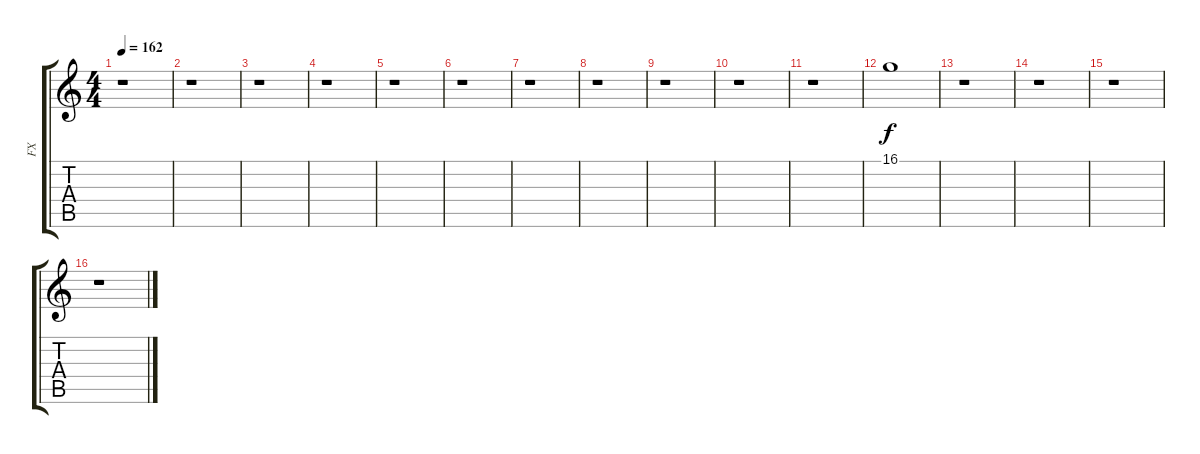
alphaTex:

\track ("FX" "FX") {instrument xylophone}
\staff {score tabs}
\tuning (Eb4 Bb3 Gb3 Db3 Ab2 Db2) {hide}
\ts (4 4)
\tempo 162
\clef g2
\ks c
r.1{dy f} |
r.1 |
r.1 |
r.1 |
r.1 |
r.1 |
r.1 |
r.1 |
r.1 |
r.1 |
r.1 |
16.1.1 |
r.1 |
r.1 |
r.1 |
r.1
